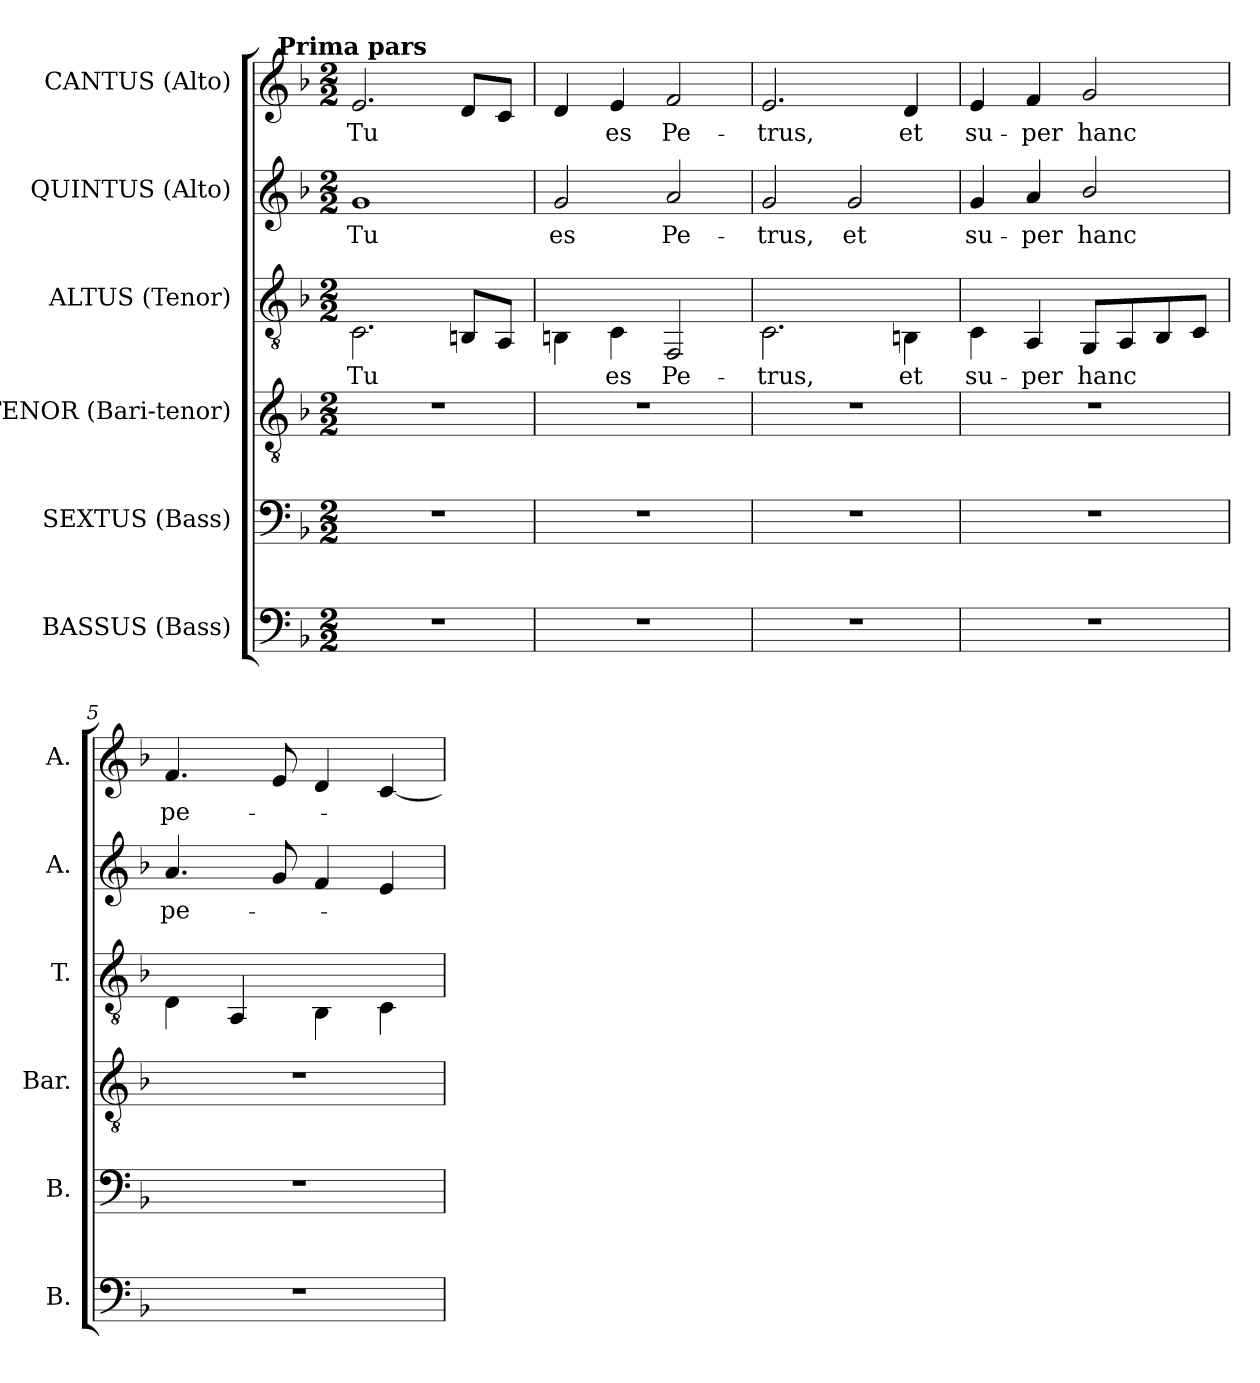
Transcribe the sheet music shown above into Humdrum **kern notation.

**kern	**kern	**kern	**kern	**text	**kern	**text	**kern	**text
*part6	*part5	*part4	*part3	*part3	*part2	*part2	*part1	*part1
*staff6	*staff5	*staff4	*staff3	*staff3	*staff2	*staff2	*staff1	*staff1
*I"BASSUS (Bass)	*I"SEXTUS (Bass)	*I"TENOR (Bari-tenor)	*I"ALTUS (Tenor)	*	*I"QUINTUS (Alto)	*	*I"CANTUS (Alto)	*
*I'B.	*I'B.	*I'Bar.	*I'T.	*	*I'A.	*	*I'A.	*
!!LO:PB:g=z
*clefF4	*clefF4	*clefGv2	*clefGv2	*	*clefG2	*	*clefG2	*
*k[b-]	*k[b-]	*k[b-]	*k[b-]	*	*k[b-]	*	*k[b-]	*
*F:	*F:	*F:	*F:	*	*F:	*	*F:	*
*M2/2	*M2/2	*M2/2	*M2/2	*	*M2/2	*	*M2/2	*
=1	=1	=1	=1	=1	=1	=1	=1	=1
!	!	!	!	!LO:LY:b:color=#000000	!	!	!	!
!	!	!	!	!	!	!LO:LY:b:color=#000000	!	!
!	!	!	!	!	!	!	!LO:TX:a:B:cj:t=Prima pars	!
!	!	!	!	!	!	!	!	!LO:LY:b:color=#000000
1r	1r	1r	2.Ci\	Tu	1gi	Tu	2.ei/	Tu
.	.	.	8BBni/L	.	.	.	8di/L	.
.	.	.	8AAi/J	.	.	.	8ci/J	.
=2	=2	=2	=2	=2	=2	=2	=2	=2
!	!	!	!	!	!	!LO:LY:b:color=#000000	!	!
1r	1r	1r	4BBni\	.	2gi/	es	4di/	.
!	!	!	!	!LO:LY:b:color=#000000	!	!	!	!
!	!	!	!	!	!	!	!	!LO:LY:b:color=#000000
.	.	.	4Ci\	es	.	.	4ei/	es
!	!	!	!	!LO:LY:b:color=#000000	!	!	!	!
!	!	!	!	!	!	!LO:LY:b:color=#000000	!	!
!	!	!	!	!	!	!	!	!LO:LY:b:color=#000000
.	.	.	2FFi/	Pe-	2ai/	Pe-	2fi/	Pe-
=3	=3	=3	=3	=3	=3	=3	=3	=3
!	!	!	!	!LO:LY:b:color=#000000	!	!	!	!
!	!	!	!	!	!	!LO:LY:b:color=#000000	!	!
!	!	!	!	!	!	!	!	!LO:LY:b:color=#000000
1r	1r	1r	2.Ci\	-trus,	2gi/	-trus,	2.ei/	-trus,
!	!	!	!	!	!	!LO:LY:b:color=#000000	!	!
.	.	.	.	.	2gi/	et	.	.
!	!	!	!	!LO:LY:b:color=#000000	!	!	!	!
!	!	!	!	!	!	!	!	!LO:LY:b:color=#000000
.	.	.	4BBni\	et	.	.	4di/	et
=4	=4	=4	=4	=4	=4	=4	=4	=4
!	!	!	!	!LO:LY:b:color=#000000	!	!	!	!
!	!	!	!	!	!	!LO:LY:b:color=#000000	!	!
!	!	!	!	!	!	!	!	!LO:LY:b:color=#000000
1r	1r	1r	4Ci\	su-	4gi/	su-	4ei/	su-
!	!	!	!	!LO:LY:b:color=#000000	!	!	!	!
!	!	!	!	!	!	!LO:LY:b:color=#000000	!	!
!	!	!	!	!	!	!	!	!LO:LY:b:color=#000000
.	.	.	4AAi/	-per	4ai/	-per	4fi/	-per
!	!	!	!	!LO:LY:b:color=#000000	!	!	!	!
!	!	!	!	!	!	!LO:LY:b:color=#000000	!	!
!	!	!	!	!	!	!	!	!LO:LY:b:color=#000000
.	.	.	8GGi/L	hanc	2b-i/	hanc	2gi/	hanc
.	.	.	8AAi/	.	.	.	.	.
.	.	.	8BB-i/	.	.	.	.	.
.	.	.	8Ci/J	.	.	.	.	.
=5	=5	=5	=5	=5	=5	=5	=5	=5
!	!	!	!	!	!	!LO:LY:b:color=#000000	!	!
!	!	!	!	!	!	!	!	!LO:LY:b:color=#000000
1r	1r	1r	4Di\	.	4.ai/	pe-	4.fi/	pe-
.	.	.	4AAi/	.	.	.	.	.
.	.	.	.	.	8gi/	.	8ei/	.
.	.	.	4BB-i\	.	4fi/	.	4di/	.
.	.	.	4Ci\	.	4ei/	.	[4ci/	.
=	=	=	=	=	=	=	=	=
*-	*-	*-	*-	*-	*-	*-	*-	*-
